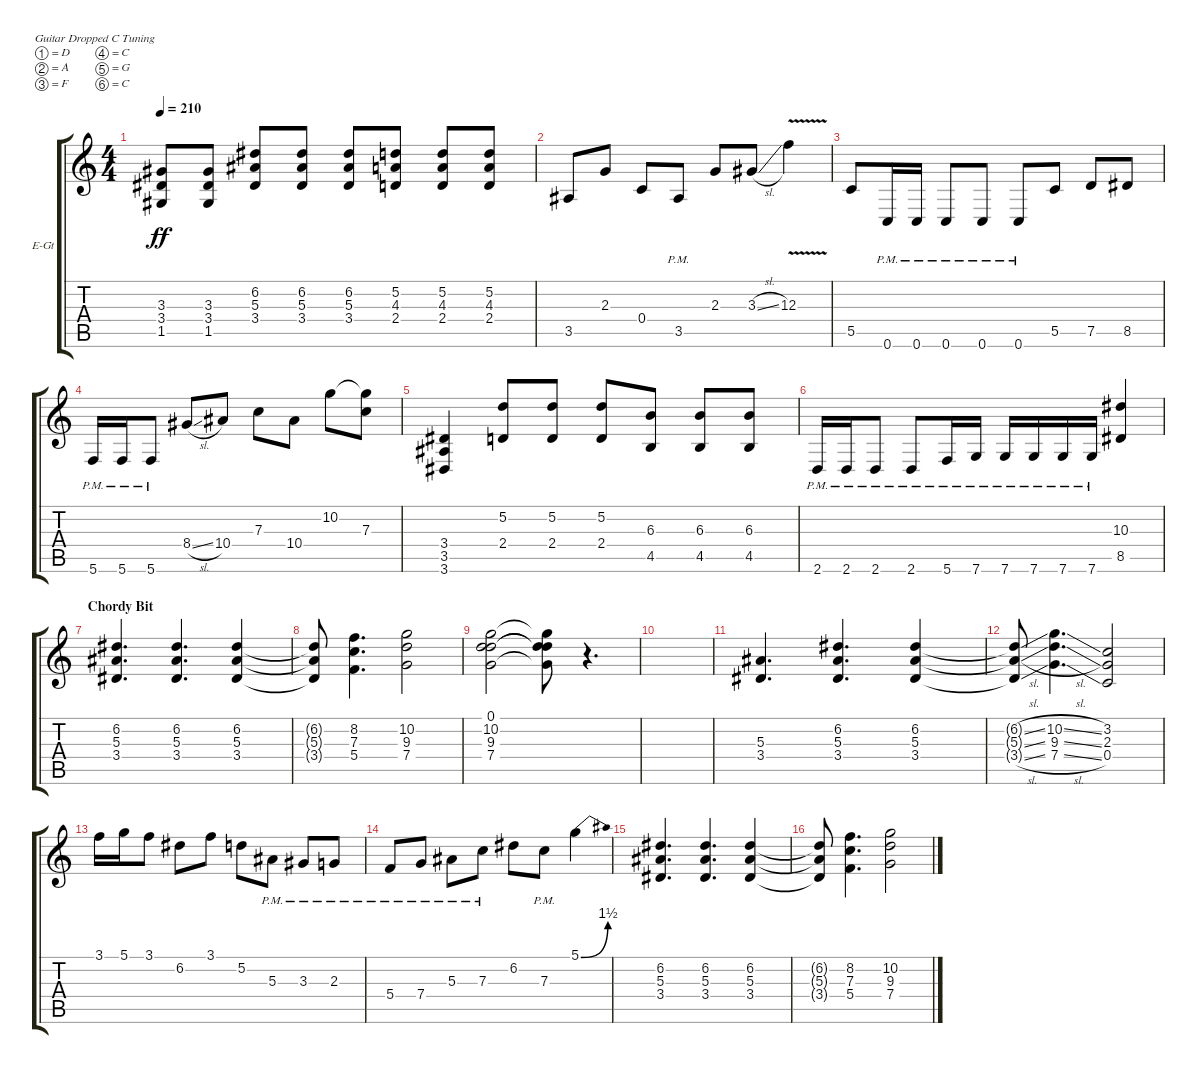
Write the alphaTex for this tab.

\defaultSystemsLayout 4
\bracketExtendMode groupsimilarinstruments
\firstSystemTrackNameOrientation horizontal
\otherSystemsTrackNameOrientation horizontal
\track ("Left Guitar" "E-Gt") {instrument distortionguitar}
\staff {score tabs}
\tuning (D4 A3 F3 C3 G2 C2)
\ts (4 4)
\tempo 210
\clef g2
\ks c
(1.5 3.3 3.4).8{dy ff} (1.5 3.3 3.4).8 (3.4 6.2 5.3).8 (3.4 6.2 5.3).8 (3.4 6.2 5.3).8 (2.4 5.2 4.3).8 (2.4 5.2 4.3).8 (2.4 5.2 4.3).8 |
3.5.8 2.3.8 0.4.8 3.5{pm}.8 2.3.8 3.3{sl}.8 12.3{v}.4 |
5.5.8 0.6{pm}.16 0.6{pm}.16 0.6{pm}.8 0.6{pm}.8 0.6{pm}.8 5.5.8 7.5.8 8.5.8 |
5.6{pm}.16 5.6{pm}.16 5.6{pm}.8 8.4{sl}.8 10.4.8 7.3.8 10.4.8 10.2.8 (7.3 10.2{t}).8 |
(3.6 3.5 3.4).4 (2.4 5.2).8 (2.4 5.2).8 (2.4 5.2).8 (4.5 6.3).8 (4.5 6.3).8 (4.5 6.3).8 |
2.6{pm}.16 2.6{pm}.16 2.6{pm}.8 2.6{pm}.8 5.6{pm}.16 7.6{pm}.16 7.6{pm}.16 7.6{pm}.16 7.6{pm}.16 7.6{pm}.16 (8.5 10.3).4 |
\section ("" "Chordy Bit")
(6.2 3.4 5.3).4{d} (3.4 5.3 6.2).4{d} (3.4 6.2 5.3).4 |
(3.4{t} 6.2{t} 5.3{t}).8 (5.4 8.2 7.3).4{d} (7.4 9.3 10.2).2 |
(7.4 9.3 10.2 0.1).2 (7.4{t} 9.3{t} 10.2{t} 0.1{t}).8 r.4{d} |
|
(3.4 5.3).4{d} (3.4 5.3 6.2).4{d} (3.4 6.2 5.3).4 |
(3.4{sl t} 6.2{sl t} 5.3{sl t}).8 (7.4{sl} 9.3{sl} 10.2{sl}).4{d} (0.4 2.3 3.2).2 |
3.1.16 5.1.16 3.1.8 6.2.8 3.1.8 5.2.8 5.3{pm}.8 3.3{pm}.8 2.3{pm}.8 |
5.4{pm}.8 7.4{pm}.8 5.3{pm}.8 7.3{pm}.8 6.2.8 7.3{pm}.8 5.1{be (bend 0 0 16.2 6)}.4 |
(6.2 3.4 5.3).4{d} (3.4 5.3 6.2).4{d} (3.4 6.2 5.3).4 |
(3.4{t} 6.2{t} 5.3{t}).8 (5.4 8.2 7.3).4{d} (7.4 9.3 10.2).2
